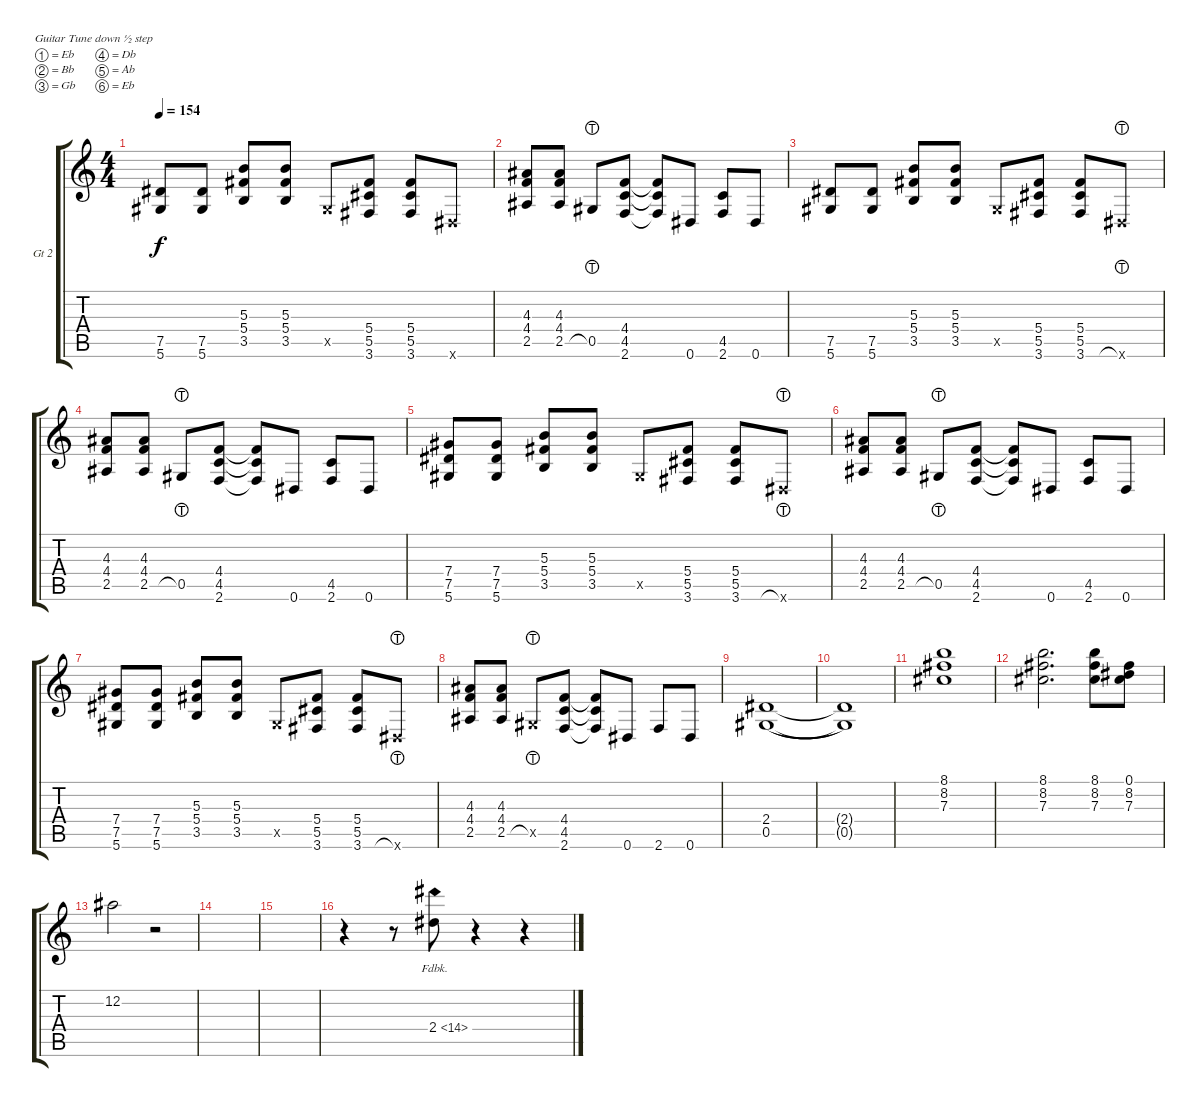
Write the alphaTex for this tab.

\defaultSystemsLayout 4
\bracketExtendMode groupsimilarinstruments
\firstSystemTrackNameOrientation horizontal
\otherSystemsTrackNameOrientation horizontal
\track ("El Guitar" "Gt 2") {instrument distortionguitar}
\staff {score tabs}
\tuning (Eb4 Bb3 Gb3 Db3 Ab2 Eb2)
\ts (4 4)
\tempo 154
\clef g2
\ks c
(5.6 7.5).8{dy f} (5.6 7.5).8 (3.5 5.4 5.3).8 (3.5 5.4 5.3).8 0.5{x}.8 (3.6 5.5 5.4).8 (3.6 5.5 5.4).8 0.6{x}.8 |
(2.5 4.4 4.3).8 (2.5 4.4 4.3).8 0.5{lht}.8 (2.6 4.5 4.4).8 (2.6{t} 4.5{t} 4.4{t}).8 0.6.8 (2.6 4.5).8 0.6.8 |
(5.6 7.5).8 (5.6 7.5).8 (3.5 5.4 5.3).8 (3.5 5.4 5.3).8 0.5{x}.8 (3.6 5.5 5.4).8 (3.6 5.5 5.4).8 0.6{lht x}.8 |
(2.5 4.4 4.3).8 (2.5 4.4 4.3).8 0.5{lht}.8 (2.6 4.5 4.4).8 (2.6{t} 4.5{t} 4.4{t}).8 0.6.8 (2.6 4.5).8 0.6.8 |
(5.6 7.5 7.4).8 (5.6 7.5 7.4).8 (3.5 5.4 5.3).8 (3.5 5.4 5.3).8 0.5{x}.8 (3.6 5.5 5.4).8 (3.6 5.5 5.4).8 0.6{lht x}.8 |
(2.5 4.4 4.3).8 (2.5 4.4 4.3).8 0.5{lht}.8 (2.6 4.5 4.4).8 (2.6{t} 4.5{t} 4.4{t}).8 0.6.8 (2.6 4.5).8 0.6.8 |
(5.6 7.5 7.4).8 (5.6 7.5 7.4).8 (3.5 5.4 5.3).8 (3.5 5.4 5.3).8 0.5{x}.8 (3.6 5.5 5.4).8 (3.6 5.5 5.4).8 0.6{lht x}.8 |
(2.5 4.4 4.3).8 (2.5 4.4 4.3).8 0.5{lht x}.8 (2.6 4.5 4.4).8 (2.6{t} 4.5{t} 4.4{t}).8 0.6.8 2.6.8 0.6.8 |
(0.5 2.4).1{legatoorigin} |
(2.4{t} 0.5{t}).1 |
(8.1 8.2 7.3).1 |
(8.1 8.2 7.3).2{d} (8.1 8.2 7.3).8 (0.1 8.2 7.3).8 |
12.2.2 r.2 |
|
|
r.4 r.8 2.4{fh 12}.8{ot 8vb} r.4 r.4
